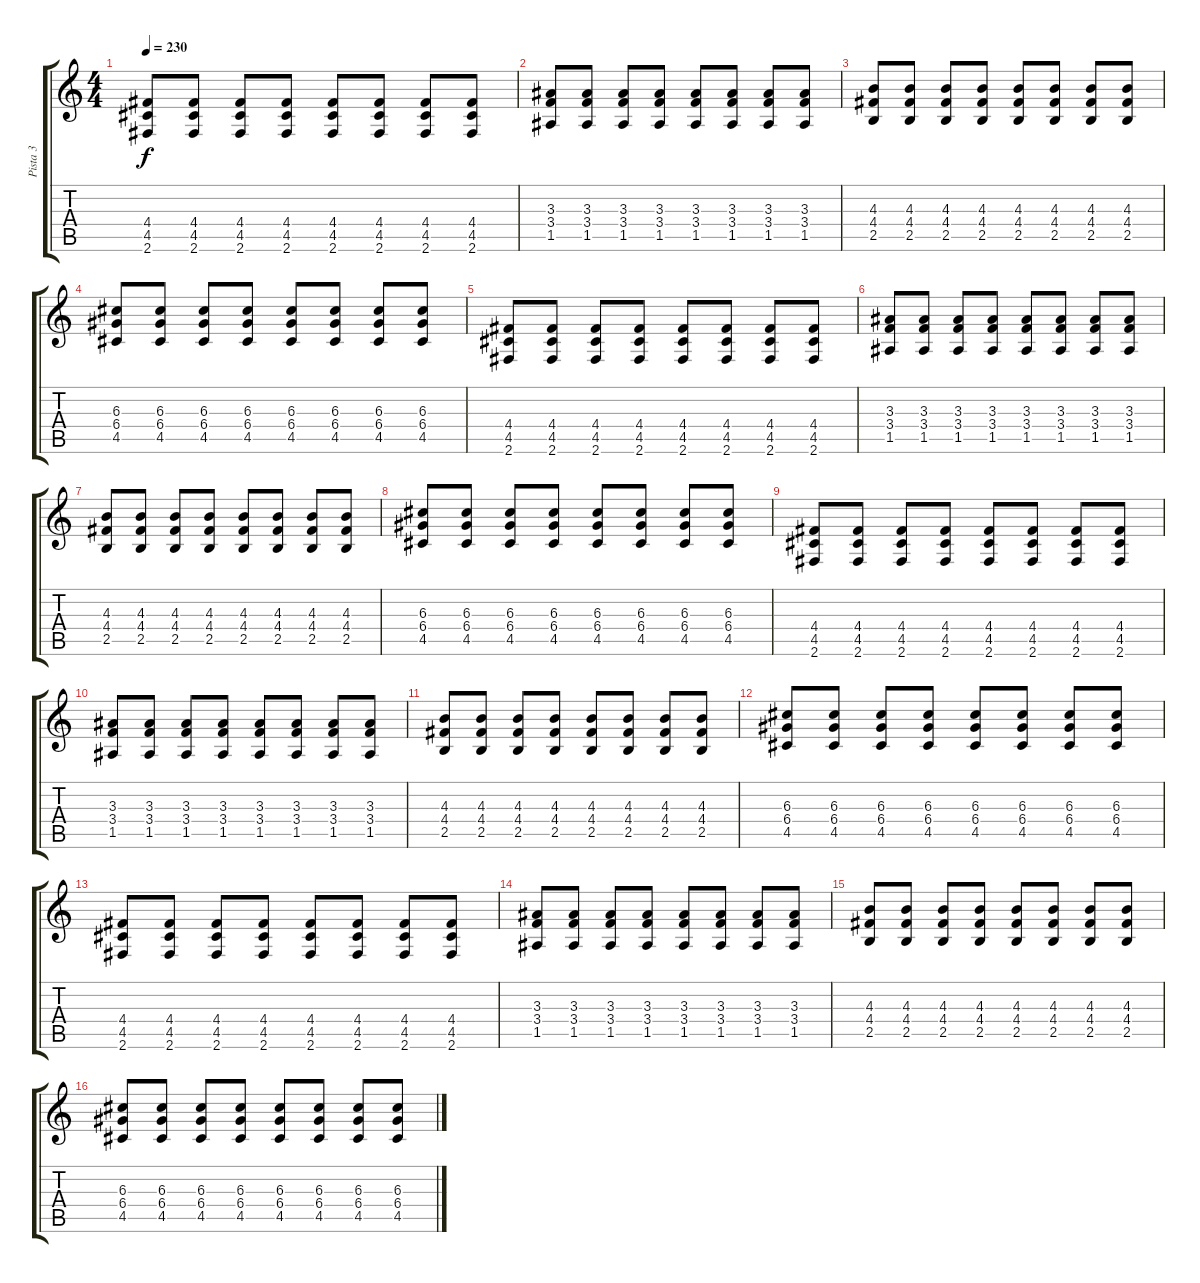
\track ("Pista 3" "Pista 3") {instrument distortionguitar}
\staff {score tabs}
\tuning (E4 B3 G3 D3 A2 E2) {hide}
\ts (4 4)
\tempo 230
\clef g2
\ks c
(4.4 4.5 2.6).8{dy f instrument distortionguitar} (4.4 4.5 2.6).8 (4.4 4.5 2.6).8 (4.4 4.5 2.6).8 (4.4 4.5 2.6).8 (4.4 4.5 2.6).8 (4.4 4.5 2.6).8 (4.4 4.5 2.6).8 |
(3.3 3.4 1.5).8 (3.3 3.4 1.5).8 (3.3 3.4 1.5).8 (3.3 3.4 1.5).8 (3.3 3.4 1.5).8 (3.3 3.4 1.5).8 (3.3 3.4 1.5).8 (3.3 3.4 1.5).8 |
(4.3 4.4 2.5).8 (4.3 4.4 2.5).8 (4.3 4.4 2.5).8 (4.3 4.4 2.5).8 (4.3 4.4 2.5).8 (4.3 4.4 2.5).8 (4.3 4.4 2.5).8 (4.3 4.4 2.5).8 |
(6.3 6.4 4.5).8 (6.3 6.4 4.5).8 (6.3 6.4 4.5).8 (6.3 6.4 4.5).8 (6.3 6.4 4.5).8 (6.3 6.4 4.5).8 (6.3 6.4 4.5).8 (6.3 6.4 4.5).8 |
(4.4 4.5 2.6).8{instrument distortionguitar} (4.4 4.5 2.6).8 (4.4 4.5 2.6).8 (4.4 4.5 2.6).8 (4.4 4.5 2.6).8 (4.4 4.5 2.6).8 (4.4 4.5 2.6).8 (4.4 4.5 2.6).8 |
(3.3 3.4 1.5).8 (3.3 3.4 1.5).8 (3.3 3.4 1.5).8 (3.3 3.4 1.5).8 (3.3 3.4 1.5).8 (3.3 3.4 1.5).8 (3.3 3.4 1.5).8 (3.3 3.4 1.5).8 |
(4.3 4.4 2.5).8 (4.3 4.4 2.5).8 (4.3 4.4 2.5).8 (4.3 4.4 2.5).8 (4.3 4.4 2.5).8 (4.3 4.4 2.5).8 (4.3 4.4 2.5).8 (4.3 4.4 2.5).8 |
(6.3 6.4 4.5).8 (6.3 6.4 4.5).8 (6.3 6.4 4.5).8 (6.3 6.4 4.5).8 (6.3 6.4 4.5).8 (6.3 6.4 4.5).8 (6.3 6.4 4.5).8 (6.3 6.4 4.5).8 |
(4.4 4.5 2.6).8{instrument distortionguitar} (4.4 4.5 2.6).8 (4.4 4.5 2.6).8 (4.4 4.5 2.6).8 (4.4 4.5 2.6).8 (4.4 4.5 2.6).8 (4.4 4.5 2.6).8 (4.4 4.5 2.6).8 |
(3.3 3.4 1.5).8 (3.3 3.4 1.5).8 (3.3 3.4 1.5).8 (3.3 3.4 1.5).8 (3.3 3.4 1.5).8 (3.3 3.4 1.5).8 (3.3 3.4 1.5).8 (3.3 3.4 1.5).8 |
(4.3 4.4 2.5).8 (4.3 4.4 2.5).8 (4.3 4.4 2.5).8 (4.3 4.4 2.5).8 (4.3 4.4 2.5).8 (4.3 4.4 2.5).8 (4.3 4.4 2.5).8 (4.3 4.4 2.5).8 |
(6.3 6.4 4.5).8 (6.3 6.4 4.5).8 (6.3 6.4 4.5).8 (6.3 6.4 4.5).8 (6.3 6.4 4.5).8 (6.3 6.4 4.5).8 (6.3 6.4 4.5).8 (6.3 6.4 4.5).8 |
(4.4 4.5 2.6).8{instrument distortionguitar} (4.4 4.5 2.6).8 (4.4 4.5 2.6).8 (4.4 4.5 2.6).8 (4.4 4.5 2.6).8 (4.4 4.5 2.6).8 (4.4 4.5 2.6).8 (4.4 4.5 2.6).8 |
(3.3 3.4 1.5).8 (3.3 3.4 1.5).8 (3.3 3.4 1.5).8 (3.3 3.4 1.5).8 (3.3 3.4 1.5).8 (3.3 3.4 1.5).8 (3.3 3.4 1.5).8 (3.3 3.4 1.5).8 |
(4.3 4.4 2.5).8 (4.3 4.4 2.5).8 (4.3 4.4 2.5).8 (4.3 4.4 2.5).8 (4.3 4.4 2.5).8 (4.3 4.4 2.5).8 (4.3 4.4 2.5).8 (4.3 4.4 2.5).8 |
(6.3 6.4 4.5).8 (6.3 6.4 4.5).8 (6.3 6.4 4.5).8 (6.3 6.4 4.5).8 (6.3 6.4 4.5).8 (6.3 6.4 4.5).8 (6.3 6.4 4.5).8 (6.3 6.4 4.5).8
